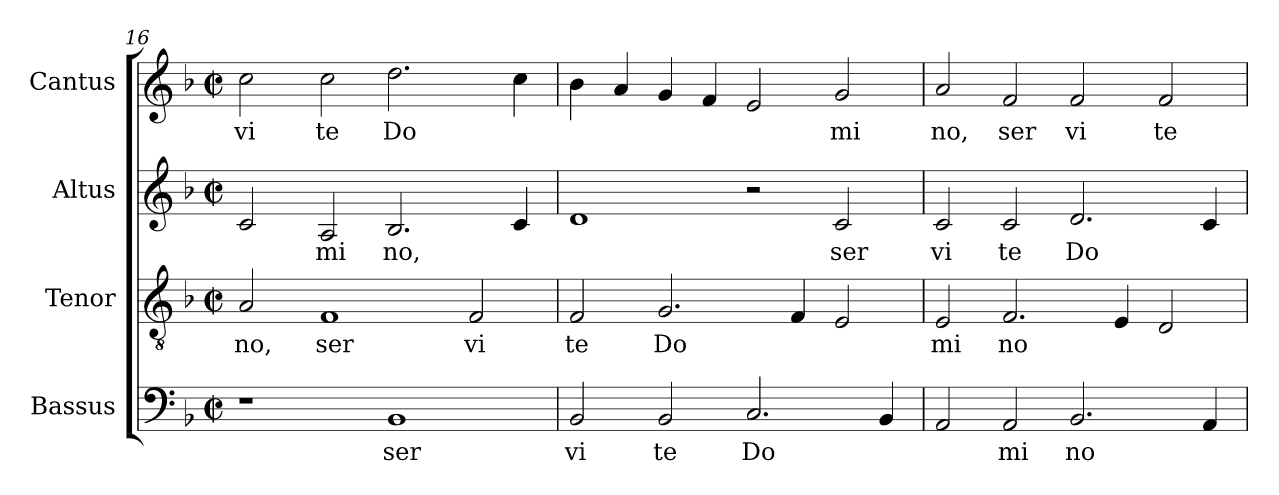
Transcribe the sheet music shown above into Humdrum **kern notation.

**kern	**text	**kern	**text	**kern	**text	**kern	**text
*part4	*part4	*part3	*part3	*part2	*part2	*part1	*part1
*staff4	*staff4	*staff3	*staff3	*staff2	*staff2	*staff1	*staff1
*I"Bassus	*	*I"Tenor	*	*I"Altus	*	*I"Cantus	*
!!LO:LB:g=z
*clefF4	*	*clefGv2	*	*clefG2	*	*clefG2	*
*k[b-]	*	*k[b-]	*	*k[b-]	*	*k[b-]	*
*F:	*	*F:	*	*F:	*	*F:	*
*M2/2	*	*M2/2	*	*M2/2	*	*M2/2	*
*met(c|)	*	*met(c|)	*	*met(c|)	*	*met(c|)	*
=16	=16	=16	=16	=16	=16	=16	=16
!	!	!	!LO:LY:b:cj	!	!	!	!LO:LY:b:cj
*	*	*^	*	*	*	*	*
1r	.	2A/	16ryy	no,	2c/	.	2cc\	vi
.	.	.	1ryy	.	.	.	.	.
!	!	!	!	!LO:LY:b:cj	!	!LO:LY:b:cj	!	!LO:LY:b:cj
.	.	1F	.	ser	2A/	-mi	2cc\	te
!	!LO:LY:b:cj	!	!	!	!	!LO:LY:b	!	!LO:LY:b
1BB-	ser	.	.	.	2.B-/	no,	2.dd\	Do
.	.	.	2...ryy	.	.	.	.	.
!	!	!	!	!LO:LY:b:cj	!	!	!	!
.	.	2F/	.	vi	.	.	.	.
.	.	.	.	.	4c/	.	4cc\	.
=17	=17	=17	=17	=17	=17	=17	=17	=17
!	!LO:LY:b:cj	!	!	!LO:LY:b:cj	!	!	!	!
*	*	*v	*v	*	*	*	*	*
2BB-/	vi	2F/	te	1d	.	4b-\	.
.	.	.	.	.	.	4a/	.
!	!LO:LY:b:cj	!	!LO:LY:b	!	!	!	!
2BB-/	te	2.G/	Do	.	.	4g/	.
.	.	.	.	.	.	4f/	.
!	!LO:LY:b	!	!	!	!	!	!
2.C/	Do	.	.	2r	.	2e/	.
.	.	4F/	.	.	.	.	.
!	!	!	!	!	!LO:LY:b:cj	!	!LO:LY:b:cj
.	.	2E/	.	2c/	ser	2g/	mi
4BB-/	.	.	.	.	.	.	.
=18	=18	=18	=18	=18	=18	=18	=18
!	!	!	!LO:LY:b:cj	!	!LO:LY:b:cj	!	!LO:LY:b:cj
2AA/	.	2E/	mi	2c/	vi	2a/	no,
!	!LO:LY:b:cj	!	!LO:LY:b:cj	!	!LO:LY:b:cj	!	!LO:LY:b:cj
2AA/	mi	2.F/	no	2c/	te	2f/	ser
!	!LO:LY:b:cj	!	!	!	!LO:LY:b	!	!LO:LY:b:cj
2.BB-/	no	.	.	2.d/	Do	2f/	vi
.	.	4E/	.	.	.	.	.
!	!	!	!	!	!	!	!LO:LY:b:cj
.	.	2D/	.	.	.	2f/	te
4AA/	.	.	.	4c/	.	.	.
=	=	=	=	=	=	=	=
*-	*-	*-	*-	*-	*-	*-	*-
